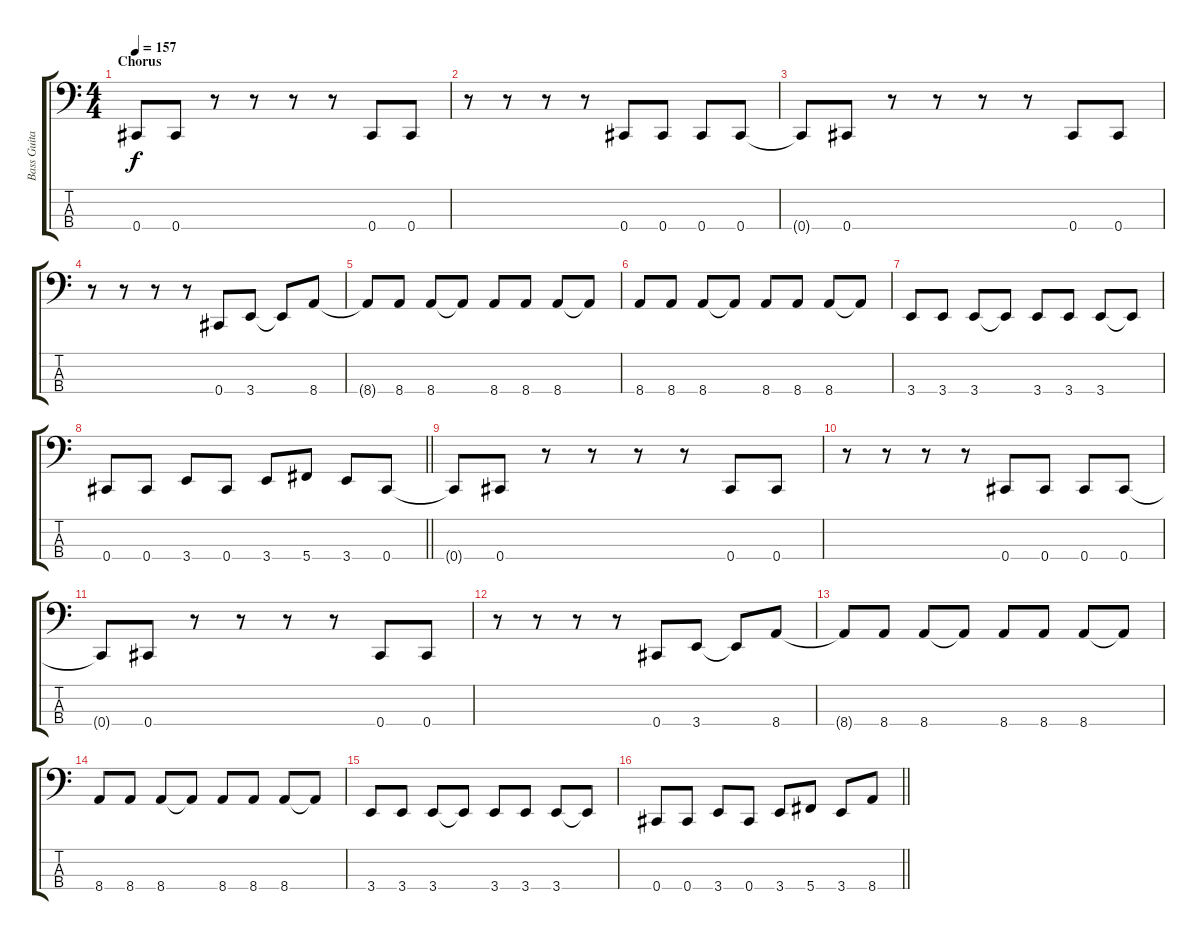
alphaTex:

\track ("Bass Guitar" "Bass Guita") {instrument electricbassfinger}
\staff {score tabs}
\tuning (Gb2 Db2 Ab1 Db1) {hide}
\ts (4 4)
\section ("" "Chorus")
\tempo 157
\clef f4
\ks c
0.4.8{dy f} 0.4.8 r.8 r.8 r.8 r.8 0.4.8 0.4.8 |
r.8 r.8 r.8 r.8 0.4.8 0.4.8 0.4.8 0.4.8 |
0.4{t}.8 0.4.8 r.8 r.8 r.8 r.8 0.4.8 0.4.8 |
r.8 r.8 r.8 r.8 0.4.8 3.4.8 3.4{t}.8 8.4.8 |
8.4{t}.8 8.4.8 8.4.8 8.4{t}.8 8.4.8 8.4.8 8.4.8 8.4{t}.8 |
8.4.8 8.4.8 8.4.8 8.4{t}.8 8.4.8 8.4.8 8.4.8 8.4{t}.8 |
3.4.8 3.4.8 3.4.8 3.4{t}.8 3.4.8 3.4.8 3.4.8 3.4{t}.8 |
\barLineRight lightlight
0.4.8 0.4.8 3.4.8 0.4.8 3.4.8 5.4.8 3.4.8 0.4.8 |
0.4{t}.8 0.4.8 r.8 r.8 r.8 r.8 0.4.8 0.4.8 |
r.8 r.8 r.8 r.8 0.4.8 0.4.8 0.4.8 0.4.8 |
0.4{t}.8 0.4.8 r.8 r.8 r.8 r.8 0.4.8 0.4.8 |
r.8 r.8 r.8 r.8 0.4.8 3.4.8 3.4{t}.8 8.4.8 |
8.4{t}.8 8.4.8 8.4.8 8.4{t}.8 8.4.8 8.4.8 8.4.8 8.4{t}.8 |
8.4.8 8.4.8 8.4.8 8.4{t}.8 8.4.8 8.4.8 8.4.8 8.4{t}.8 |
3.4.8 3.4.8 3.4.8 3.4{t}.8 3.4.8 3.4.8 3.4.8 3.4{t}.8 |
\barLineRight lightlight
0.4.8 0.4.8 3.4.8 0.4.8 3.4.8 5.4.8 3.4.8 8.4.8
